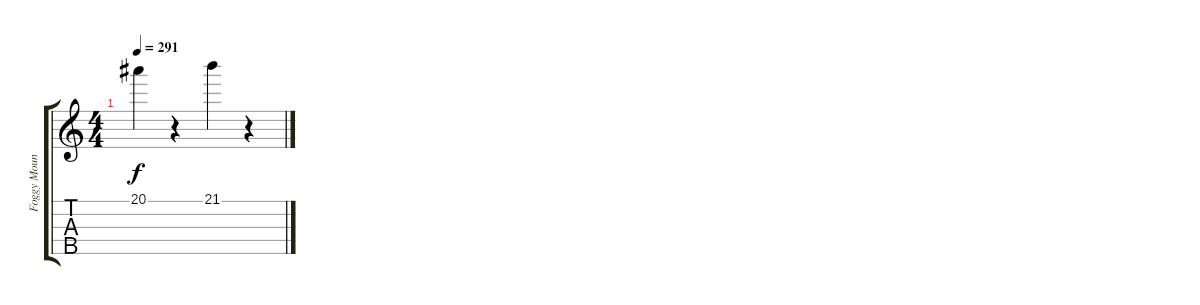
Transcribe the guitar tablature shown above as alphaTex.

\track ("Foggy Mountain Breakdown" "Foggy Moun") {instrument banjo}
\staff {score tabs}
\tuning (D4 B3 G3 D3 G4) {hide}
\displaytranspose 12
\ts (4 4)
\tempo 291
\clef g2
\ks c
20.1.4{dy f} r.4 21.1.4 r.4
